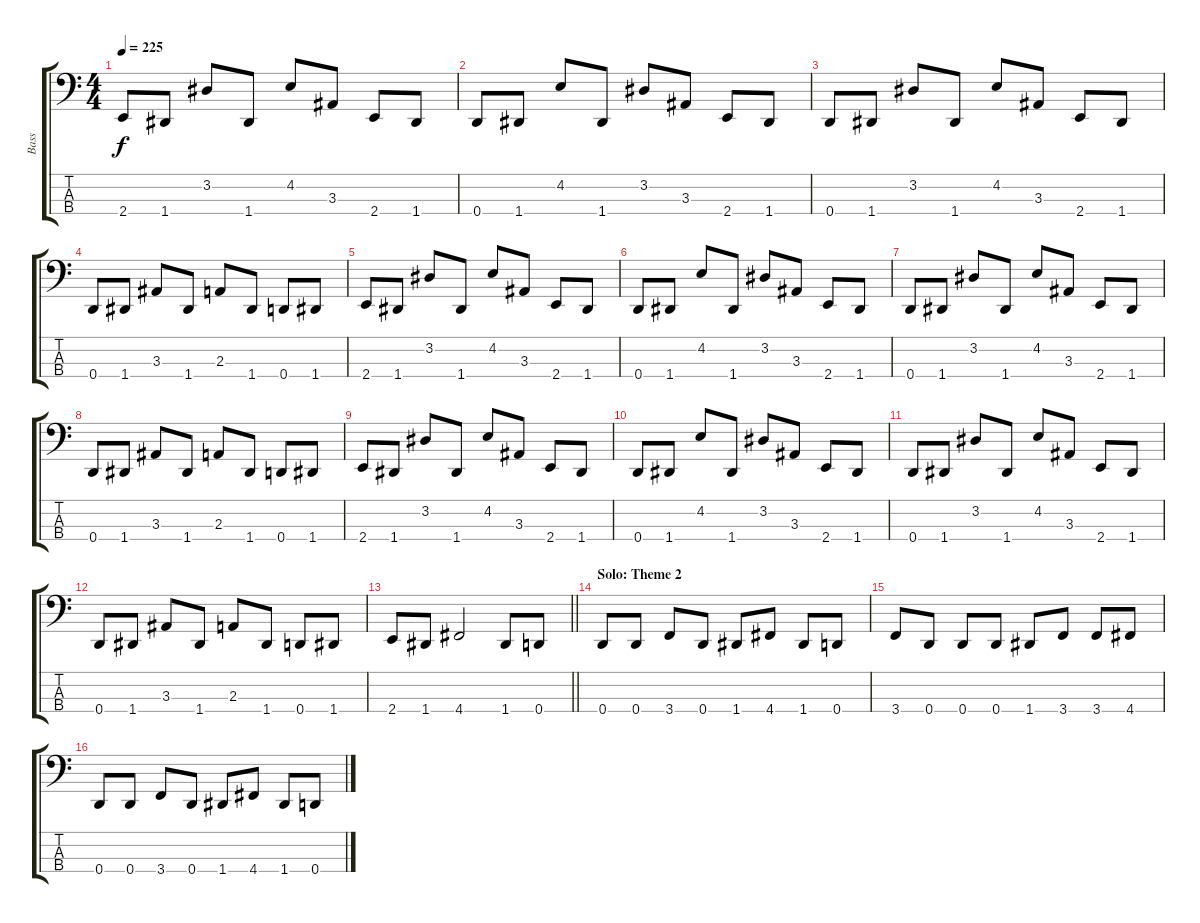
\track ("Bass" "Bass") {instrument electricbassfinger}
\staff {score tabs}
\tuning (F2 C2 G1 D1) {hide}
\ts (4 4)
\tempo 225
\clef f4
\ks c
2.4.8{dy f} 1.4.8 3.2.8 1.4.8 4.2.8 3.3.8 2.4.8 1.4.8 |
0.4.8 1.4.8 4.2.8 1.4.8 3.2.8 3.3.8 2.4.8 1.4.8 |
0.4.8 1.4.8 3.2.8 1.4.8 4.2.8 3.3.8 2.4.8 1.4.8 |
0.4.8 1.4.8 3.3.8 1.4.8 2.3.8 1.4.8 0.4.8 1.4.8 |
2.4.8 1.4.8 3.2.8 1.4.8 4.2.8 3.3.8 2.4.8 1.4.8 |
0.4.8 1.4.8 4.2.8 1.4.8 3.2.8 3.3.8 2.4.8 1.4.8 |
0.4.8 1.4.8 3.2.8 1.4.8 4.2.8 3.3.8 2.4.8 1.4.8 |
0.4.8 1.4.8 3.3.8 1.4.8 2.3.8 1.4.8 0.4.8 1.4.8 |
2.4.8 1.4.8 3.2.8 1.4.8 4.2.8 3.3.8 2.4.8 1.4.8 |
0.4.8 1.4.8 4.2.8 1.4.8 3.2.8 3.3.8 2.4.8 1.4.8 |
0.4.8 1.4.8 3.2.8 1.4.8 4.2.8 3.3.8 2.4.8 1.4.8 |
0.4.8 1.4.8 3.3.8 1.4.8 2.3.8 1.4.8 0.4.8 1.4.8 |
\barLineRight lightlight
2.4.8 1.4.8 4.4.2 1.4.8 0.4.8 |
\section ("" "Solo: Theme 2")
0.4.8 0.4.8 3.4.8 0.4.8 1.4.8 4.4.8 1.4.8 0.4.8 |
3.4.8 0.4.8 0.4.8 0.4.8 1.4.8 3.4.8 3.4.8 4.4.8 |
0.4.8 0.4.8 3.4.8 0.4.8 1.4.8 4.4.8 1.4.8 0.4.8
